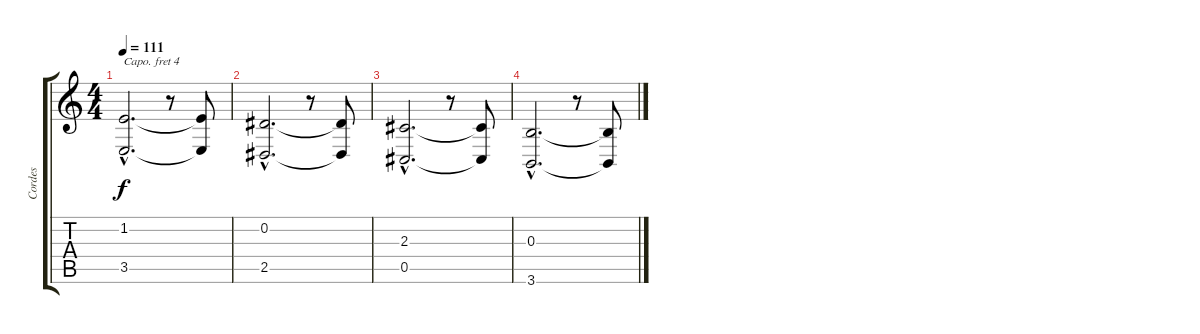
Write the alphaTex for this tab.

\track ("Cordes" "Cordes") {instrument viola}
\staff {score tabs}
\capo 4
\tuning (E4 B3 G3 D3 A2 E2) {hide}
\ts (4 4)
\tempo 111
\clef g2
\ks c
(1.2{hac} 3.5{hac}).2{d dy f} r.8 (1.2{t} 3.5{t}).8 |
(0.2{hac} 2.5{hac}).2{d} r.8 (0.2{t} 2.5{t}).8 |
(2.3{hac} 0.5{hac}).2{d} r.8 (2.3{t} 0.5{t}).8 |
(0.3{hac} 3.6{hac}).2{d} r.8 (0.3{t} 3.6{t}).8
